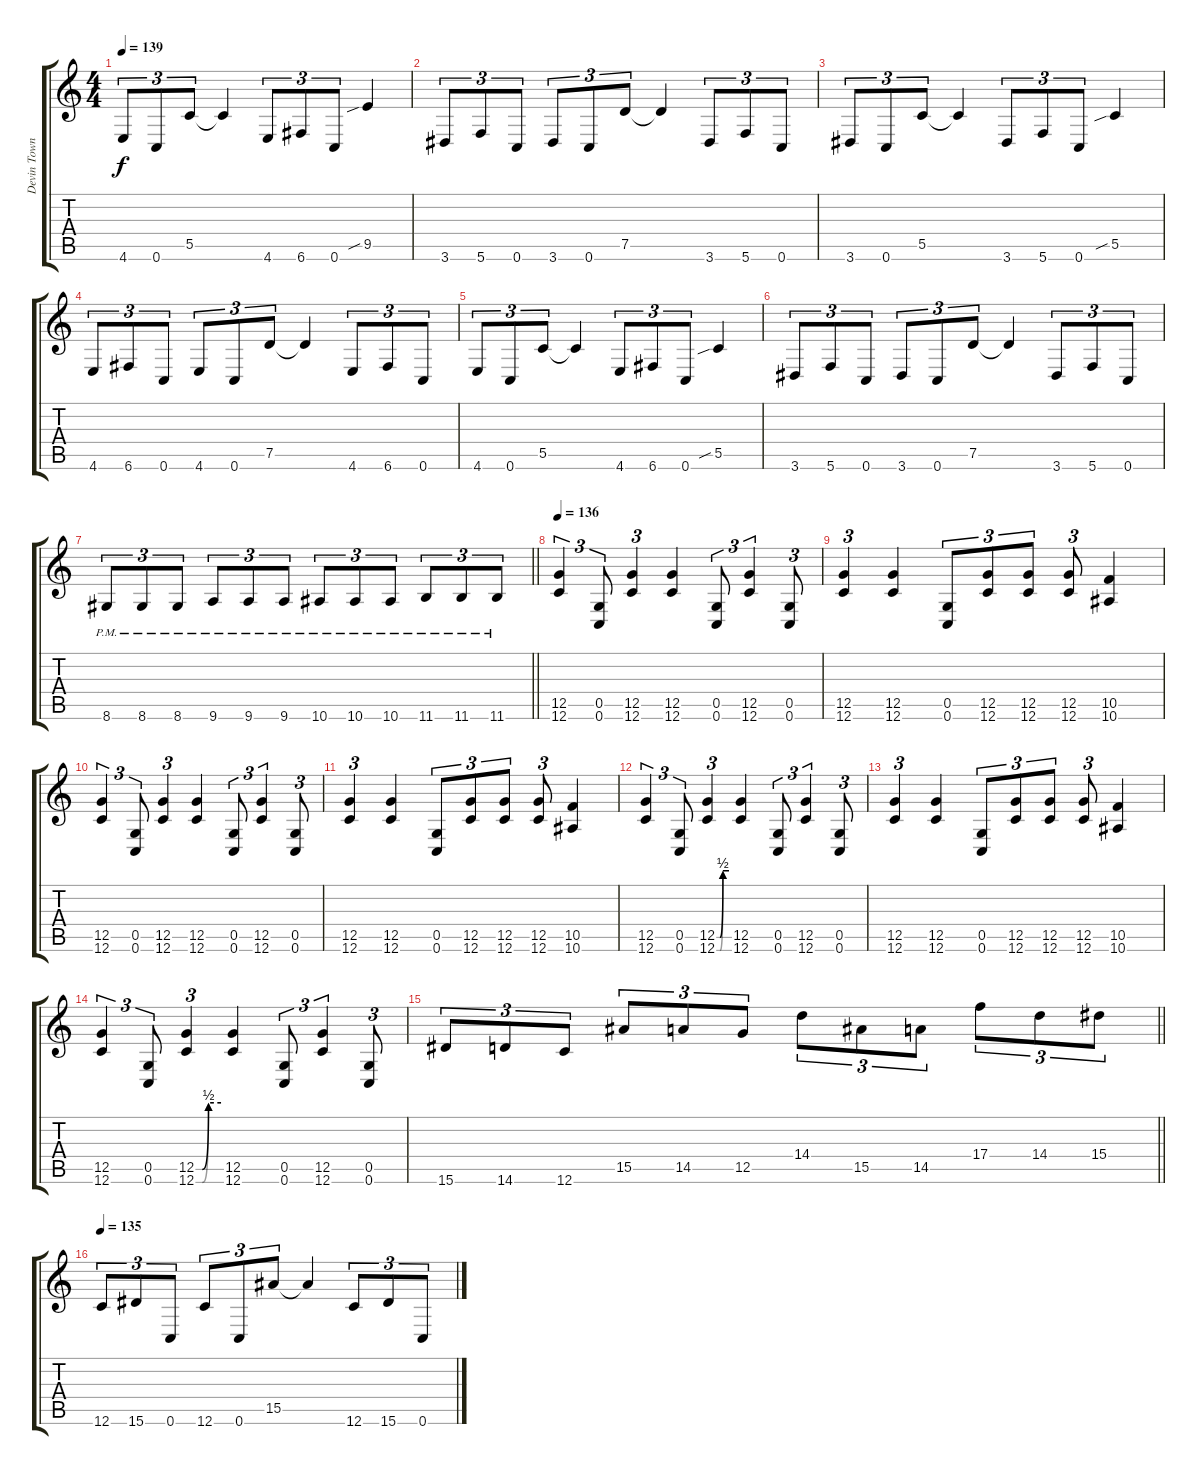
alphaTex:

\track ("Devin Townsend" "Devin Town") {instrument distortionguitar}
\staff {score tabs}
\tuning (E4 C4 G3 C3 G2 C2) {hide}
\ts (4 4)
\tempo 139
\clef g2
\ks c
4.6.8{tu (3 2) dy f} 0.6.8{tu (3 2)} 5.5.8{tu (3 2)} 5.5{t}.4 4.6.8{tu (3 2)} 6.6.8{tu (3 2)} 0.6.8{tu (3 2)} 9.5{sib}.4 |
3.6.8{tu (3 2)} 5.6.8{tu (3 2)} 0.6.8{tu (3 2)} 3.6.8{tu (3 2)} 0.6.8{tu (3 2)} 7.5.8{tu (3 2)} 7.5{t}.4 3.6.8{tu (3 2)} 5.6.8{tu (3 2)} 0.6.8{tu (3 2)} |
3.6.8{tu (3 2)} 0.6.8{tu (3 2)} 5.5.8{tu (3 2)} 5.5{t}.4 3.6.8{tu (3 2)} 5.6.8{tu (3 2)} 0.6.8{tu (3 2)} 5.5{sib}.4 |
4.6.8{tu (3 2)} 6.6.8{tu (3 2)} 0.6.8{tu (3 2)} 4.6.8{tu (3 2)} 0.6.8{tu (3 2)} 7.5.8{tu (3 2)} 7.5{t}.4 4.6.8{tu (3 2)} 6.6.8{tu (3 2)} 0.6.8{tu (3 2)} |
4.6.8{tu (3 2)} 0.6.8{tu (3 2)} 5.5.8{tu (3 2)} 5.5{t}.4 4.6.8{tu (3 2)} 6.6.8{tu (3 2)} 0.6.8{tu (3 2)} 5.5{sib}.4 |
3.6.8{tu (3 2)} 5.6.8{tu (3 2)} 0.6.8{tu (3 2)} 3.6.8{tu (3 2)} 0.6.8{tu (3 2)} 7.5.8{tu (3 2)} 7.5{t}.4 3.6.8{tu (3 2)} 5.6.8{tu (3 2)} 0.6.8{tu (3 2)} |
\barLineRight lightlight
8.6{pm}.8{tu (3 2)} 8.6{pm}.8{tu (3 2)} 8.6{pm}.8{tu (3 2)} 9.6{pm}.8{tu (3 2)} 9.6{pm}.8{tu (3 2)} 9.6{pm}.8{tu (3 2)} 10.6{pm}.8{tu (3 2)} 10.6{pm}.8{tu (3 2)} 10.6{pm}.8{tu (3 2)} 11.6{pm}.8{tu (3 2)} 11.6{pm}.8{tu (3 2)} 11.6{pm}.8{tu (3 2)} |
\tempo 136
(12.5 12.6).4{tu (3 2)} (0.5 0.6).8{tu (3 2)} (12.5 12.6).4{tu (3 2)} (12.5 12.6).4 (0.5 0.6).8{tu (3 2)} (12.5 12.6).4{tu (3 2)} (0.5 0.6).8{tu (3 2)} |
(12.5 12.6).4{tu (3 2)} (12.5 12.6).4 (0.5 0.6).8{tu (3 2)} (12.5 12.6).8{tu (3 2)} (12.5 12.6).8{tu (3 2)} (12.5 12.6).8{tu (3 2)} (10.5 10.6).4 |
(12.5 12.6).4{tu (3 2)} (0.5 0.6).8{tu (3 2)} (12.5 12.6).4{tu (3 2)} (12.5 12.6).4 (0.5 0.6).8{tu (3 2)} (12.5 12.6).4{tu (3 2)} (0.5 0.6).8{tu (3 2)} |
(12.5 12.6).4{tu (3 2)} (12.5 12.6).4 (0.5 0.6).8{tu (3 2)} (12.5 12.6).8{tu (3 2)} (12.5 12.6).8{tu (3 2)} (12.5 12.6).8{tu (3 2)} (10.5 10.6).4 |
(12.5 12.6).4{tu (3 2)} (0.5 0.6).8{tu (3 2)} (12.5{be (custom 0 0 15 0 30 2 60 2)} 12.6{be (custom 0 0 15 0 30 2 60 2)}).4{tu (3 2)} (12.5 12.6).4 (0.5 0.6).8{tu (3 2)} (12.5 12.6).4{tu (3 2)} (0.5 0.6).8{tu (3 2)} |
(12.5 12.6).4{tu (3 2)} (12.5 12.6).4 (0.5 0.6).8{tu (3 2)} (12.5 12.6).8{tu (3 2)} (12.5 12.6).8{tu (3 2)} (12.5 12.6).8{tu (3 2)} (10.5 10.6).4 |
(12.5 12.6).4{tu (3 2)} (0.5 0.6).8{tu (3 2)} (12.5{be (custom 0 0 15 0 30 2 60 2)} 12.6{be (custom 0 0 15 0 30 2 60 2)}).4{tu (3 2)} (12.5 12.6).4 (0.5 0.6).8{tu (3 2)} (12.5 12.6).4{tu (3 2)} (0.5 0.6).8{tu (3 2)} |
\barLineRight lightlight
15.6.8{tu (3 2)} 14.6.8{tu (3 2)} 12.6.8{tu (3 2)} 15.5.8{tu (3 2)} 14.5.8{tu (3 2)} 12.5.8{tu (3 2)} 14.4.8{tu (3 2)} 15.5.8{tu (3 2)} 14.5.8{tu (3 2)} 17.4.8{tu (3 2)} 14.4.8{tu (3 2)} 15.4.8{tu (3 2)} |
\tempo 135
12.6.8{tu (3 2)} 15.6.8{tu (3 2)} 0.6.8{tu (3 2)} 12.6.8{tu (3 2)} 0.6.8{tu (3 2)} 15.5.8{tu (3 2)} 15.5{t}.4 12.6.8{tu (3 2)} 15.6.8{tu (3 2)} 0.6.8{tu (3 2)}
